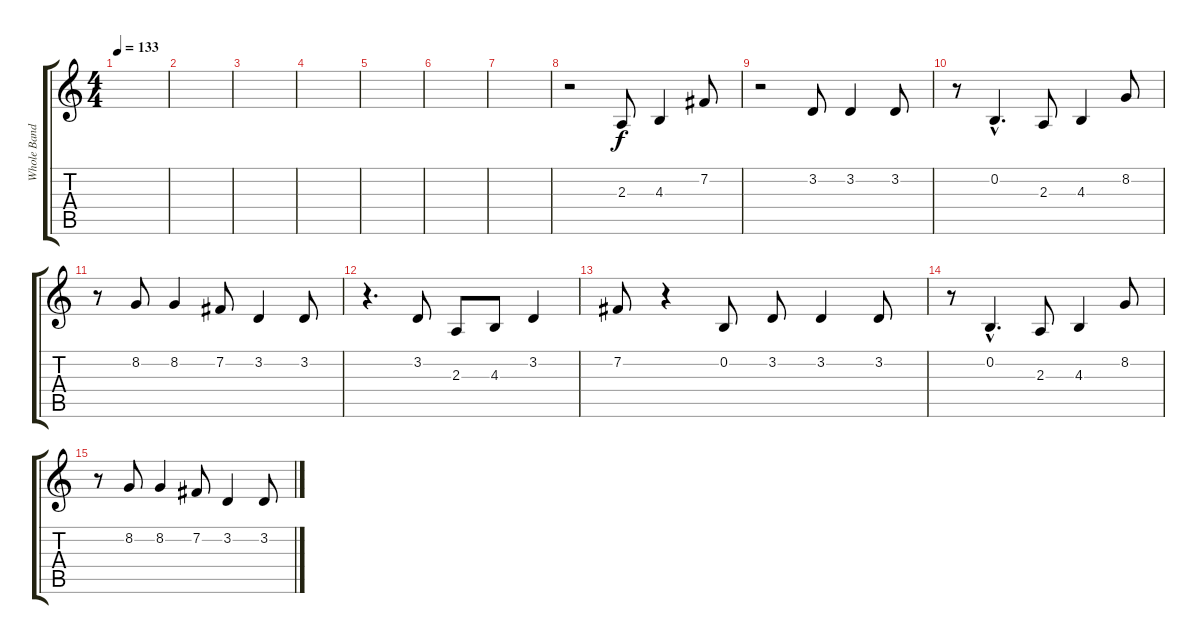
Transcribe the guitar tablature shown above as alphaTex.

\track ("Whole Band" "Whole Band") {instrument lead2sawtooth}
\staff {score tabs}
\tuning (E4 B3 G3 D3 A2 E2) {hide}
\ts (4 4)
\tempo 133
\clef g2
\ks c
|
|
|
|
|
|
|
r.2 2.3.8 4.3.4 7.2.8 |
r.2 3.2.8 3.2.4 3.2.8 |
r.8 0.2{hac}.4{d} 2.3.8 4.3.4 8.2.8 |
r.8 8.2.8 8.2.4 7.2.8 3.2.4 3.2.8 |
r.4{d} 3.2.8 2.3.8 4.3.8 3.2.4 |
7.2.8 r.4 0.2.8 3.2.8 3.2.4 3.2.8 |
r.8 0.2{hac}.4{d} 2.3.8 4.3.4 8.2.8 |
r.8 8.2.8 8.2.4 7.2.8 3.2.4 3.2.8
